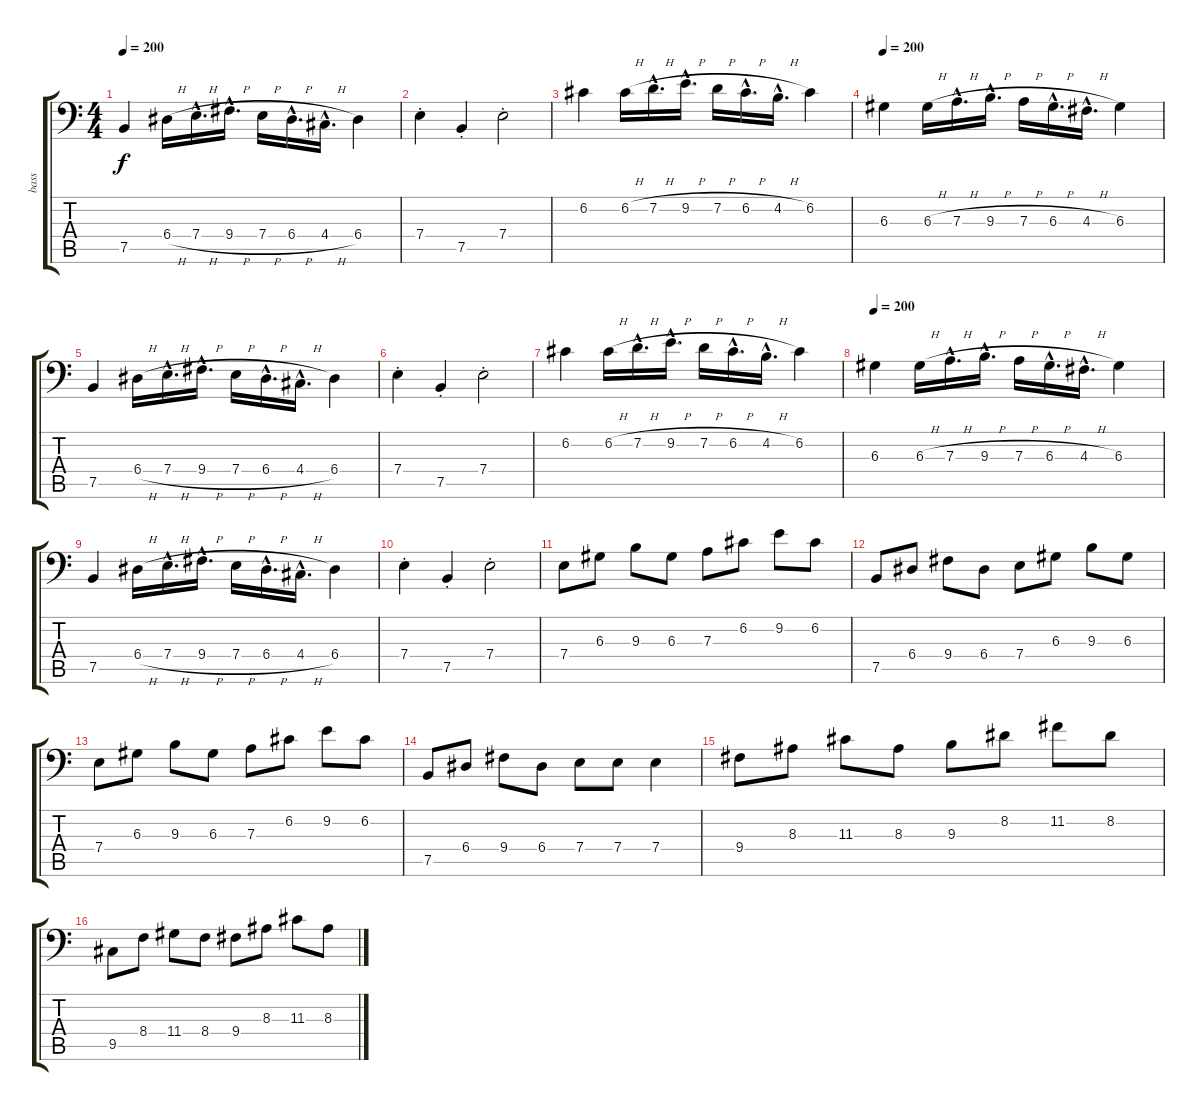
\track ("bass" "bass") {instrument electricbasspick}
\staff {score tabs}
\tuning (C3 G2 D2 A1 E1 B0) {hide}
\ts (4 4)
\tempo 200
\clef f4
\ks c
7.5.4{dy f} 6.4{h}.16 7.4{h hac}.16{d} 9.4{h hac}.16{d} 7.4{h}.16 6.4{h hac}.16{d} 4.4{h hac}.16{d} 6.4.4 |
7.4{st}.4 7.5{st}.4 7.4{st}.2 |
6.2.4 6.2{h}.16 7.2{h hac}.16{d} 9.2{h hac}.16{d} 7.2{h}.16 6.2{h hac}.16{d} 4.2{h hac}.16{d} 6.2.4 |
\tempo 200
6.3.4 6.3{h}.16 7.3{h hac}.16{d} 9.3{h hac}.16{d} 7.3{h}.16 6.3{h hac}.16{d} 4.3{h hac}.16{d} 6.3.4 |
7.5.4 6.4{h}.16 7.4{h hac}.16{d} 9.4{h hac}.16{d} 7.4{h}.16 6.4{h hac}.16{d} 4.4{h hac}.16{d} 6.4.4 |
7.4{st}.4 7.5{st}.4 7.4{st}.2 |
6.2.4 6.2{h}.16 7.2{h hac}.16{d} 9.2{h hac}.16{d} 7.2{h}.16 6.2{h hac}.16{d} 4.2{h hac}.16{d} 6.2.4 |
\tempo 200
6.3.4 6.3{h}.16 7.3{h hac}.16{d} 9.3{h hac}.16{d} 7.3{h}.16 6.3{h hac}.16{d} 4.3{h hac}.16{d} 6.3.4 |
7.5.4 6.4{h}.16 7.4{h hac}.16{d} 9.4{h hac}.16{d} 7.4{h}.16 6.4{h hac}.16{d} 4.4{h hac}.16{d} 6.4.4 |
7.4{st}.4 7.5{st}.4 7.4{st}.2 |
7.4.8 6.3.8 9.3.8 6.3.8 7.3.8 6.2.8 9.2.8 6.2.8 |
7.5.8 6.4.8 9.4.8 6.4.8 7.4.8 6.3.8 9.3.8 6.3.8 |
7.4.8 6.3.8 9.3.8 6.3.8 7.3.8 6.2.8 9.2.8 6.2.8 |
7.5.8 6.4.8 9.4.8 6.4.8 7.4.8 7.4.8 7.4.4 |
9.4.8 8.3.8 11.3.8 8.3.8 9.3.8 8.2.8 11.2.8 8.2.8 |
9.5.8 8.4.8 11.4.8 8.4.8 9.4.8 8.3.8 11.3.8 8.3.8
